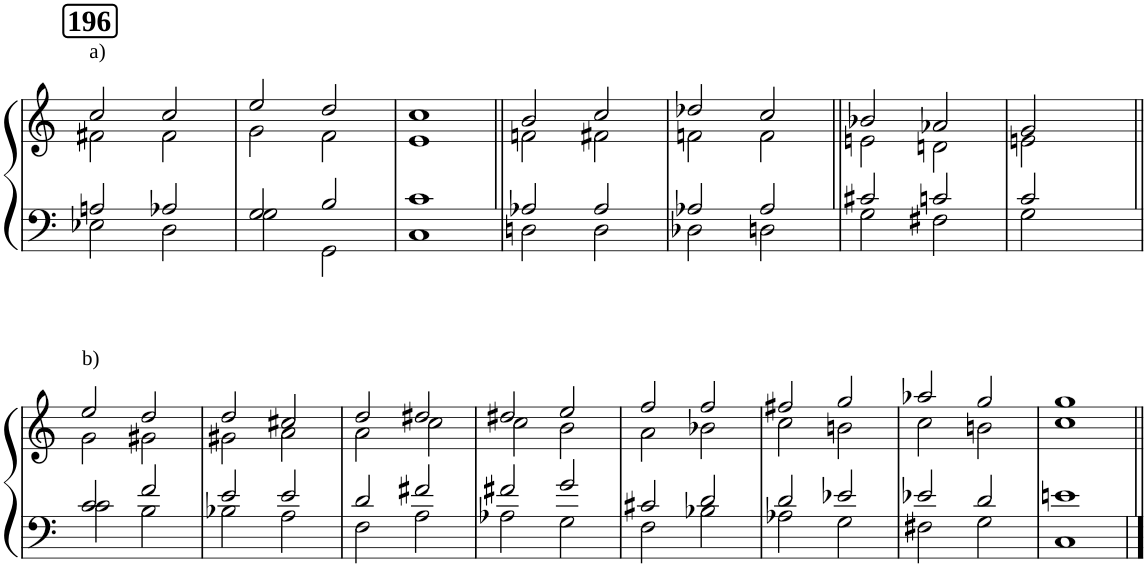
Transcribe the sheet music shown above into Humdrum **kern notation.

**kern	**kern
*part1	*part1
*staff2	*staff1
*I"Piano	*
*I'Pno	*
*clefF4	*clefG2
*k[]	*k[]
*M1/1	*M1/1
!!LO:REH:place=s1:a:B:cj:fs=14:t=196
=1	=1
*^	*^
*	*^	*	*
!	!	!	!LO:TX:a:t=a)	!
1ryy	2An/	2E-X\	2cc/	2f#X\
.	2A-X/	2D\	2cc/	2f#\
=2	=2	=2	=2	=2
1ryy	2G/	2G\	2ee/	2g\
.	2B/	2GG\	2dd/	2f\
=3	=3	=3	=3	=3
1ryy	1c	1C	1cc	1e
=4||	=4||	=4||	=4||	=4||
1ryy	2A-X/	2Dn\	2b/	2fn\
.	2A-/	2D\	2cc/	2f#X\
=5	=5	=5	=5	=5
1ryy	2A-X/	2D-X\	2dd-X/	2fn\
.	2A-/	2Dn\	2cc/	2f\
=6||	=6||	=6||	=6||	=6||
1ryy	2c#X/	2G\	2b-X/	2en\
.	2cn/	2F#X\	2a-X/	2dn\
=7	=7	=7	=7	=7
1ryy	2c/	2G\	2g/	2en\
.	2ryy	2ryy	2ryy	2ryy
!!LO:LB:g=z	!!
=8||	=8||	=8||	=8||	=8||
!	!	!	!LO:TX:a:t=b)	!
1ryy	2c/	2c\	2ee/	2g\
.	2f/	2B\	2dd/	2g#X\
=9	=9	=9	=9	=9
1ryy	2e/	2B-X\	2dd/	2g#X\
.	2e/	2A\	2cc#X/	2a\
=10	=10	=10	=10	=10
1ryy	2d/	2F\	2dd/	2a\
.	2f#X/	2A\	2dd#X/	2cc\
=11	=11	=11	=11	=11
1ryy	2f#X/	2A-X\	2dd#X/	2cc\
.	2g/	2G\	2ee/	2b\
=12	=12	=12	=12	=12
1ryy	2c#X/	2F\	2ff/	2a\
.	2d/	2B-X\	2ff/	2b-X\
=13	=13	=13	=13	=13
1ryy	2d/	2A-X\	2ff#X/	2cc\
.	2e-X/	2G\	2gg/	2bn\
=14	=14	=14	=14	=14
1ryy	2e-X/	2F#X\	2aa-X/	2cc\
.	2d/	2G\	2gg/	2bn\
=15	=15	=15	=15	=15
1ryy	1en	1C	1gg	1cc
*v	*v	*v	*	*
*	*v	*v
=||	=||
*-	*-
